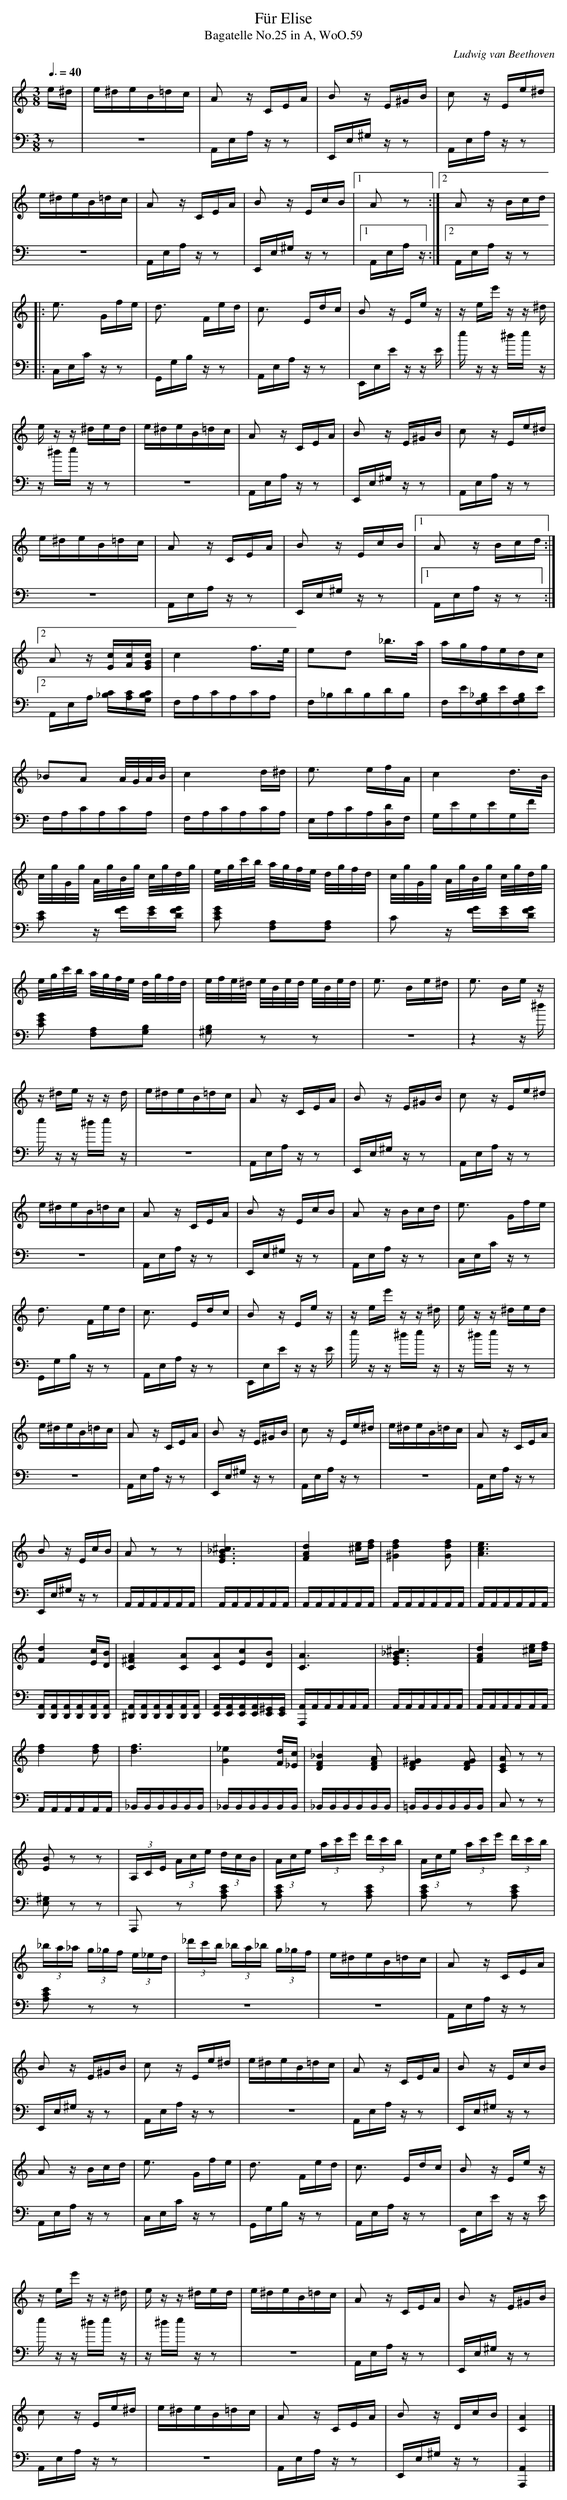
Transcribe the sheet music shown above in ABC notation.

X:1
T:Für Elise
T:Bagatelle No.25 in A, WoO.59
C:Ludwig van Beethoven
V:1 Program 1 0 %Piano
V:2 Program 1 0 bass %Piano
M:3/8
L:1/16
Q:3/8=40
K:Am
V:1
e^d|e^deB=dc|A2 z CEA|B2 z E^GB|c2 z Ee^d|
V:2
z2|z6|A,,E,A, z z2|E,,E,^G, z z2|A,,E,A, z z2|
V:1
e^deB=dc|A2 z CEA|B2 z EcB|[1A2 z2:|[2A2z Bcd|
V:2
z6|A,,E,A, z z2|E,,E,^G, z z2|[1A,,E,A, z :|[2A,,E,A, z z2|
V:1
|:e3 Gfe|d3 Fed|c3 Edc|B2 z Ee z|z ee' z z ^d|
V:2
|:C,E,C z z2|G,,G,B, z z2|A,,E,A, z z2|E,,E,E z z E|e z z ^de z|
V:1
e z z ^ded|e^deB=dc|A2 z CEA|B2 zE^GB|c2 z Ee^d|
V:2
z ^de z z2|z6|A,,E,A, z z2|E,,E,^G, z z2|A,,E,A, z z2|
V:1
e^deB=dc|A2 z CEA|B2 z EcB|[1A2 z Bcd:|
V:2
z6|A,,E,A, z z2|E,,E,^G, z z2|[1A,,E,A, z z2:|
V:1
[2A2 z [Ec][Fc][EGc]|c4 f>e|e2d2 _b>a|agfedc|
V:2
[2A,,E,A, [_B,C][A,C][G,B,C]|F,A,CA,CA,|F,_B,DB,DB,|F,E[F,G,_B,]E[F,G,B,]E|
V:1
_B2A2 A/G/A/B/|c4 d^d|e3 efA|c4 d>B|
V:2
F,A,CA,CA,|F,A,CA,CA,|E,A,CA,[D,D]F,|G,EG,EG,F|
V:1
c/g/G/g/ A/g/B/g/ c/g/d/g/|e/g/c'/b/ a/g/f/e/ d/g/f/d/|c/g/G/g/ A/g/B/g/ c/g/d/g/|
V:2
[C2E2] z [FG][EG][DFG]|[C2E2G2] [F,2A,2][F,2A,2]|C2 z [FG][EG][DFG]|
V:1
e/g/c'/b/ a/g/f/e/ d/g/f/d/|e/f/e/^d/ e/B/e/d/ e/B/e/d/|e3 Be^d|e3 Be z|
V:2
[C2E2G2] [F,2A,2][G,2B,2]|[^G,2B,2] z2 z2|z6|z4 z ^d|
V:1
z ^de z z d|e^deB=dc|A2 z CEA|B2 z E^GB|c2 z Ee^d|
V:2
e z z ^de z|z6|A,,E,A, z z2|E,,E,^G, z z2|A,,E,A, z z2|
V:1
e^deB=dc|A2 z CEA|B2 z EcB|A2 z Bcd|e3 Gfe|
V:2
z6|A,,E,A, z z2|E,,E,^G, z z2|A,,E,A, z z2|C,E,C z z2|
V:1
d3 Fed|c3 Edc|B2 z Ee z|z ee' zz ^d|e z z ^ded|
V:2
G,,G,B, z z2|A,,E,A, z z2|E,,E,E z z E|e z z ^de z|z ^de z z2|
V:1
e^deB=dc|A2 z CEA|B2 z E^GB|c2 z Ee^d|e^deB=dc|A2 z CEA|
V:2
z6|A,,E,A, z z2|E,,E,^G, z z2|A,,E,A, z z2|z6|A,,E,A, z z2|
V:1
B2 z EcB|A2 z2 z2|[E6G6_B6^c6]|[F4A4d4][^ce][df]|[^G4d4f4][G2d2f2]|[A6c6e6]|
V:2
E,,E,^G, z z2|A,,A,,A,,A,,A,,A,,|A,,A,,A,,A,,A,,A,,|A,,A,,A,,A,,A,,A,,|A,,A,,A,,A,,A,,A,,|A,,A,,A,,A,,A,,A,,|
V:1
[F4d4][Ec][DB]|[C4^F4A4][C2A2][C2A2][E2c2][D2B2]|[C6A6]|[E6G6_B6^c6]|[F4A4d4][^ce][df]|
V:2
[D,,A,,][D,,A,,][D,,A,,][D,,A,,][D,,A,,][D,,A,,]|[^D,,A,,][D,,A,,][D,,A,,][D,,A,,][D,,A,,][D,,A,,]|[E,,A,,][E,,A,,][E,,A,,][E,,A,,][E,,^G,,][E,,G,,]|[A,,,A,,]A,,A,,A,,A,,A,,|A,,A,,A,,A,,A,,A,,|A,,A,,A,,A,,A,,A,,|
V:1
[d4f4][d2f2]|[d6f6]|[G4_e4][Fd][_Ec]|[D4F4_B4][D2F2A2]|[D4F4^G4][D2F2G2]|[C2E2A2] z2 z2|
V:2
A,,A,,A,,A,,A,,A,,|_B,,B,,B,,B,,B,,B,,|_B,,B,,B,,B,,B,,B,,|_B,,B,,B,,B,,B,,B,,|=B,,B,,B,,B,,B,,B,,|C,2 z2 z2|
V:1
[E2B2] z2 z2|(3A,CE (3Ace (3dcB|(3Ace (3ac'e' (3d'c'b|(3Ace (3ac'e' (3d'c'b|
V:2
[E,2^G,2] z2 z2|A,,,2 z2 [A,2C2E2]|[A,2C2E2] z2 [A,2C2E2]|[A,2C2E2] z2 [A,2C2E2]|
V:1
(3_ba_a (3g_gf (3e_ed|(3_d'c'b (3_ba_b (3g_gf|e^deB=dc|A2 z CEA|
V:2
[A,2C2E2] z2 z2|z6|z6|A,,E,A, z z2|
V:1
B2 z E^GB|c2 z Ee^d|e^deB=dc|A2 z CEA|B2 z EcB|
V:2
E,,E,^G, z z2|A,,E,A, z z2|z6|A,,E,A, z z2|E,,E,^G, z z2|
V:1
A2 z Bcd|e3 Gfe|d3 Fed|c3 Edc|B2 z Ee z|
V:2
A,,E,A, z z2|C,E,C z z2|G,,G,B, z z2|A,,E,A, z z2|E,,E,E z z E|
V:1
z ee' z z ^d|e z z ^ded|e^deB=dc|A2 z CEA|B2 z E^GB|
V:2
e z z ^de z|z ^de z z2|z6|A,,E,A, z z2|E,,E,^G, z z2|
V:1
c2 z Ee^d|e^deB=dc|A2 z CEA|B2 z DcB|[C4A4]|]
V:2
A,,E,A, z z2|z6|A,,E,A, z z2|E,,E,^G, z z2|[A,,,4A,,4]|]
